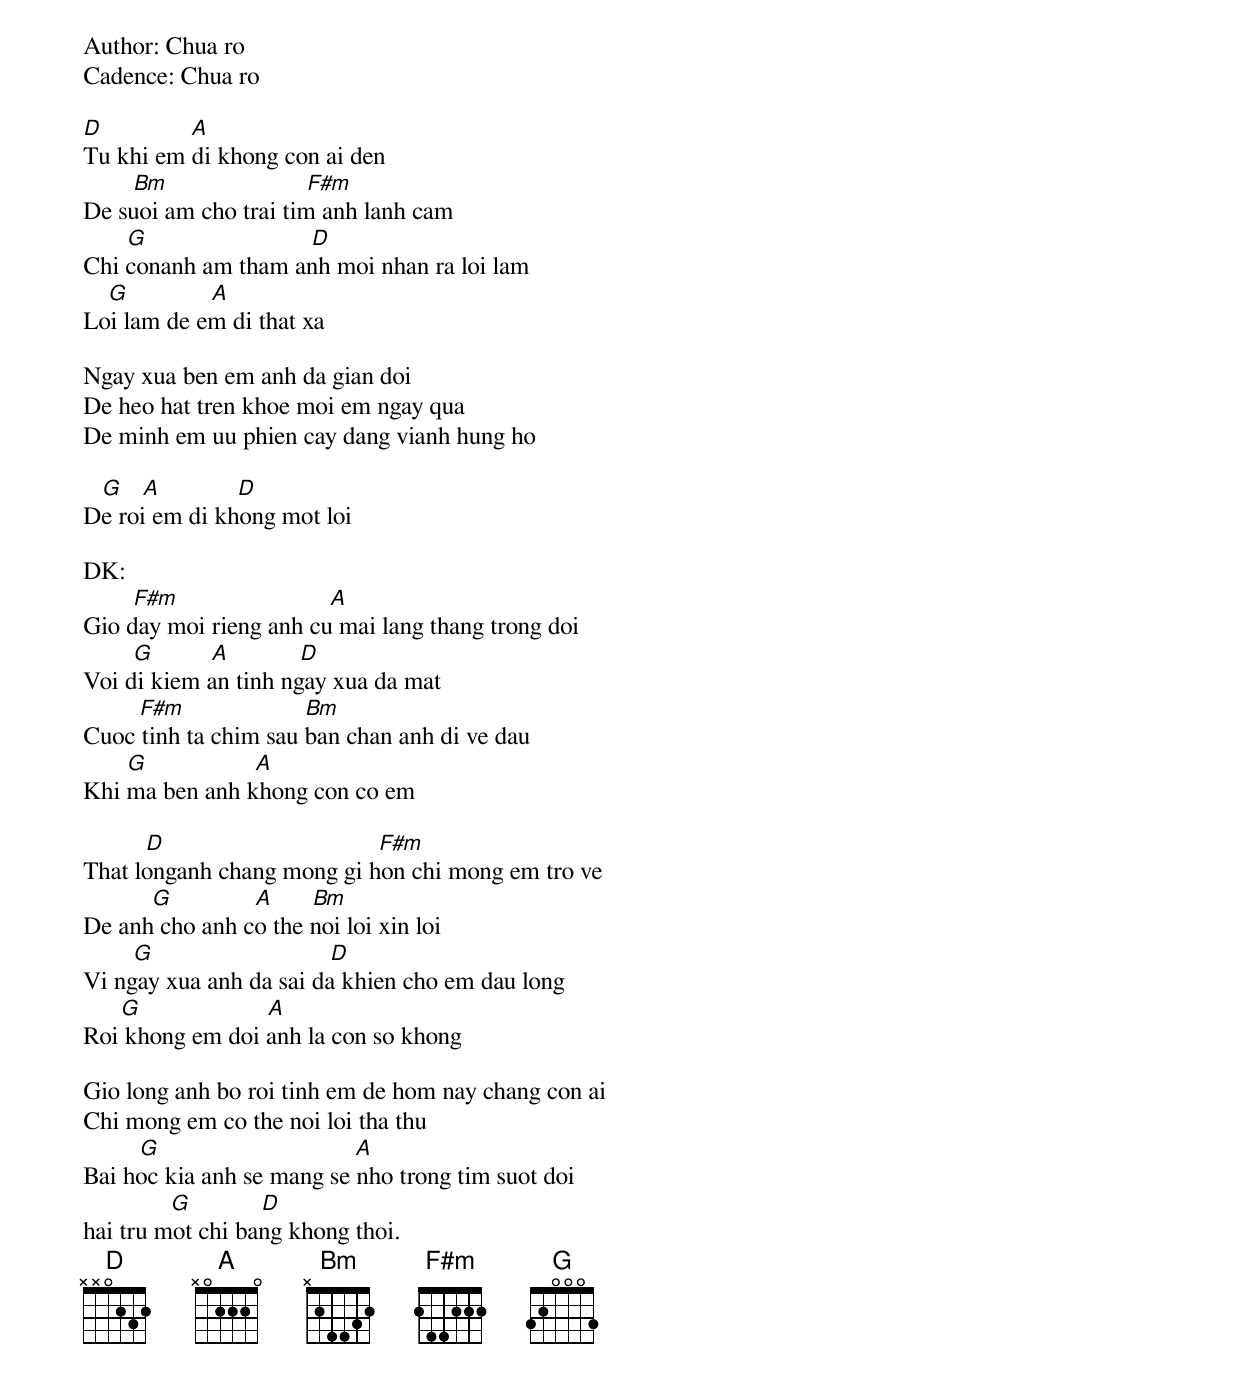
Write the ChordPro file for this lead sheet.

Author: Chua ro
Cadence: Chua ro

[D]              [A]
Tu khi em di khong con ai den
        [Bm]                      [F#m]
De suoi am cho trai tim anh lanh cam
       [G]                          [D]
Chi conanh am tham anh moi nhan ra loi lam
    [G]             [A]
Loi lam de em di that xa

Ngay xua ben em anh da gian doi
De heo hat tren khoe moi em ngay qua
De minh em uu phien cay dang vianh hung ho

   [G]   [A]            [D]
De roi em di khong mot loi

DK:
        [F#m]                        [A]
Gio day moi rieng anh cu mai lang thang trong doi
        [G]         [A]           [D]
Voi di kiem an tinh ngay xua da mat
         [F#m]                   [Bm]
Cuoc tinh ta chim sau ban chan anh di ve dau
       [G]                 [A]
Khi ma ben anh khong con co em

          [D]                                  [F#m]
That longanh chang mong gi hon chi mong em tro ve
           [G]             [A]      [Bm]
De anh cho anh co the noi loi xin loi
        [G]                            [D]
Vi ngay xua anh da sai da khien cho em dau long
      [G]                    [A]
Roi khong em doi anh la con so khong

Gio long anh bo roi tinh em de hom nay chang con ai
Chi mong em co the noi loi tha thu
         [G]                               [A]
Bai hoc kia anh se mang se nho trong tim suot doi
              [G]           [D]
hai tru mot chi bang khong thoi.
